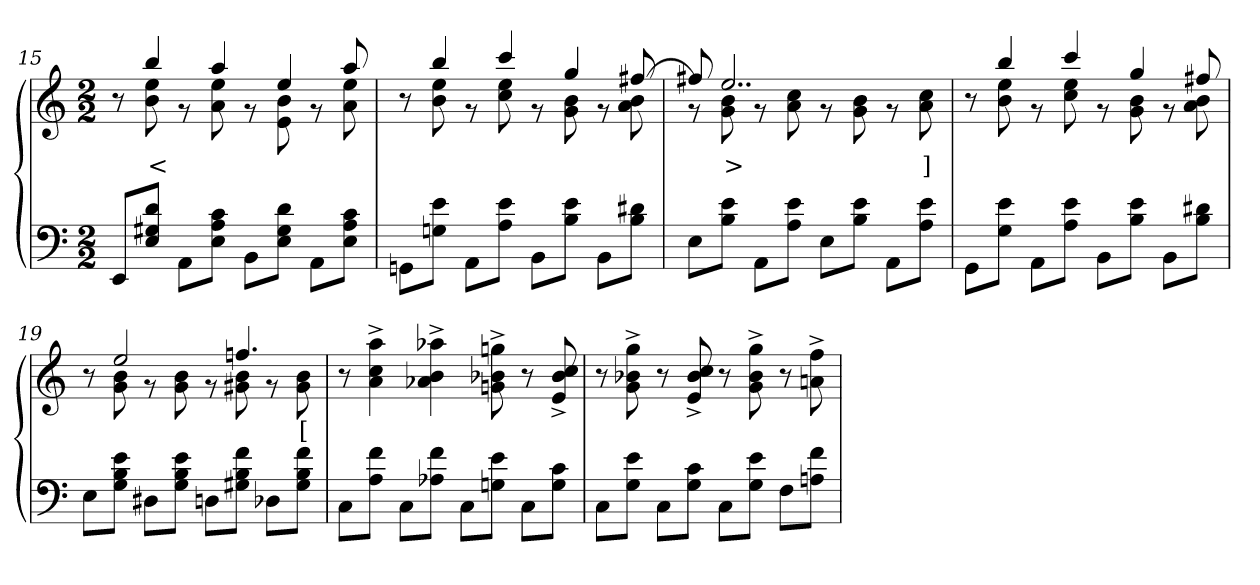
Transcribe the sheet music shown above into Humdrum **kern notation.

**kern	**kern	**text
*part2	*part1	*part1
*staff2	*staff1	*staff1
*clefF4	*clefG2	*
*k[]	*k[]	*
*M2/2	*M2/2	*
=15	=15	=15
*	*^	*
8EE/L	8ryy	8r	.
8E\ 8G#X\ 8d\J	4bb	8b 8ee	<
8AAL	.	8r	.
8E 8A 8cJ	4aa	8a 8ee	.
8BBL	.	8r	.
8E 8G# 8dJ	4ee	8e 8b	.
8AAL	.	8r	.
8E 8A 8cJ	8aa	8a 8ee	.
=16	=16	=16	=16
8GGnL	8ryy	8r	.
8Gn 8eJ	4bb	8b 8ee	.
8AAL	.	8r	.
8A 8eJ	4ccc	8cc 8ee	.
8BBL	.	8r	[
8B 8eJ	4gg	8g 8b	.
8BBL	.	8r	.
8B 8d#XJ	[8ff#X	8a 8b	.
=17	=17	=17	=17
8EL	8ff#X]	8r	.
8B 8eJ	2..ee	8g 8b	>
8AAL	.	8r	.
8A 8eJ	.	8a 8cc	.
8EL	.	8r	.
8B 8eJ	.	8g 8b	.
8AAL	.	8r	.
8A 8eJ	.	8a 8cc	]
=18	=18	=18	=18
8GGL	8ryy	8r	pp
8G 8eJ	4bb	8b 8ee	.
8AAL	.	8r	.
8A 8eJ	4ccc	8cc 8ee	.
8BBL	.	8r	.
8B 8eJ	4gg	8g 8b	.
8BBL	.	8r	.
8B 8d#XJ	8ff#X	8a 8b	.
=19	=19	=19	=19
8EL	8ryy	8r	<
8G 8B 8eJ	2ee	8g 8b	.
8D#XL	.	8r	.
8G 8B 8eJ	.	8g 8b	.
8DnL	.	8r	.
8G#X 8B 8fJ	4.ffn	8g#X 8b	.
8D-XL	.	8r	.
8G# 8B 8fJ	.	8g# 8b	[
*	*v	*v	*
=20	=20	=20
8CL	8r	f
8A 8fJ	4a^> 4cc^> 4aa^>	.
8CL	.	.
8A-X 8fJ	4a-X^> 4b^> 4aa-X^>	.
8CL	.	.
8Gn 8eJ	8gn^> 8b-X^> 8ggn^>	.
8CL	8r	.
8G 8cJ	8e^> 8b-^> 8cc^>	.
=21	=21	=21
8CL	8r	.
8G 8eJ	8g^> 8b-X^> 8gg^>	.
8CL	8r	.
8G 8cJ	8e^> 8b-^> 8cc^>	.
8CL	8r	.
8G 8eJ	8g^> 8b-^> 8gg^>	.
8FL	8r	.
8An 8fJ	8an^> 8ff^>	.
=	=	=
*-	*-	*-
